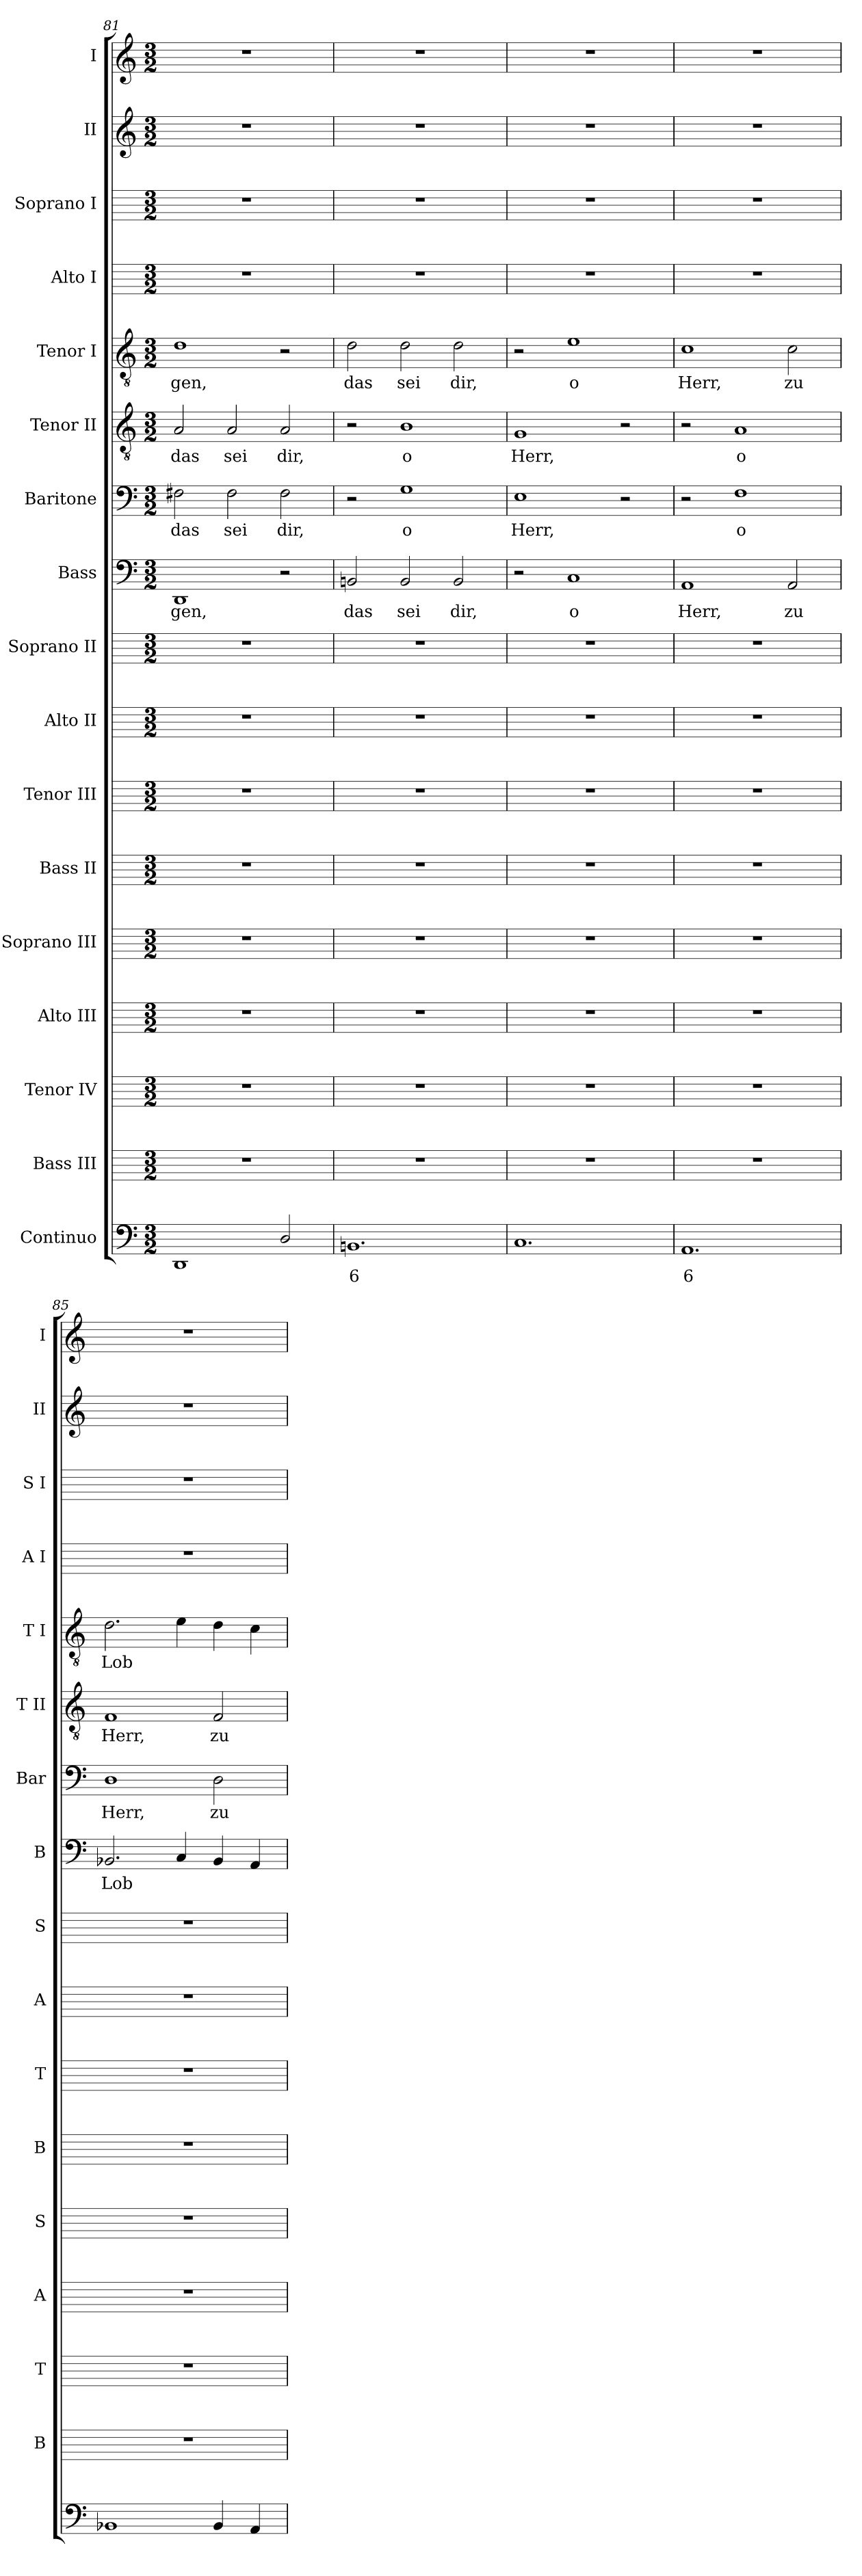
**kern	**text	**kern	**kern	**kern	**kern	**kern	**kern	**kern	**kern	**kern	**text	**kern	**text	**kern	**text	**kern	**text	**kern	**kern	**kern	**kern
*part17	*part17	*part16	*part15	*part14	*part13	*part12	*part11	*part10	*part9	*part8	*part8	*part7	*part7	*part6	*part6	*part5	*part5	*part4	*part3	*part2	*part1
*staff17	*staff17	*staff16	*staff15	*staff14	*staff13	*staff12	*staff11	*staff10	*staff9	*staff8	*staff8	*staff7	*staff7	*staff6	*staff6	*staff5	*staff5	*staff4	*staff3	*staff2	*staff1
*I"Continuo	*	*I"Bass III	*I"Tenor IV	*I"Alto III	*I"Soprano III	*I"Bass II	*I"Tenor III	*I"Alto II	*I"Soprano II	*I"Bass	*	*I"Baritone	*	*I"Tenor II	*	*I"Tenor I	*	*I"Alto I	*I"Soprano I	*I"II	*I"I
*	*	*I'B	*I'T	*I'A	*I'S	*I'B	*I'T	*I'A	*I'S	*I'B	*	*I'Bar	*	*I'T II	*	*I'T I	*	*I'A I	*I'S I	*I'II	*I'I
*clefF4	*	*	*	*	*	*	*	*	*	*clefF4	*	*clefF4	*	*clefGv2	*	*clefGv2	*	*	*	*clefG2	*clefG2
*	*	*ITrd4c7	*ITrd4c7	*ITrd4c7	*ITrd4c7	*ITrd4c7	*ITrd4c7	*ITrd4c7	*ITrd4c7	*	*	*	*	*	*	*	*	*	*	*	*
*k[]	*	*	*	*	*	*	*	*	*	*k[]	*	*k[]	*	*k[]	*	*k[]	*	*	*	*k[]	*k[]
*C:	*	*	*	*	*	*	*	*	*	*C:	*	*C:	*	*C:	*	*C:	*	*	*	*C:	*C:
*M3/2	*	*M3/2	*M3/2	*M3/2	*M3/2	*M3/2	*M3/2	*M3/2	*M3/2	*M3/2	*	*M3/2	*	*M3/2	*	*M3/2	*	*M3/2	*M3/2	*M3/2	*M3/2
=81	=81	=81	=81	=81	=81	=81	=81	=81	=81	=81	=81	=81	=81	=81	=81	=81	=81	=81	=81	=81	=81
!	!	!	!	!	!	!	!	!	!	!	!LO:LY:b	!	!LO:LY:b	!	!LO:LY:b	!	!LO:LY:b	!	!	!	!
1DD	.	1.r	1.r	1.r	1.r	1.r	1.r	1.r	1.r	1DD	-gen,	2F#X	das	2A	das	1d	gen,	1.r	1.r	1.r	1.r
!	!	!	!	!	!	!	!	!	!	!	!	!	!LO:LY:b	!	!LO:LY:b	!	!	!	!	!	!
.	.	.	.	.	.	.	.	.	.	.	.	2F#	sei	2A	sei	.	.	.	.	.	.
!	!	!	!	!	!	!	!	!	!	!	!	!	!LO:LY:b	!	!LO:LY:b	!	!	!	!	!	!
2D/	.	.	.	.	.	.	.	.	.	2r	.	2F#	dir,	2A	dir,	2r	.	.	.	.	.
=82	=82	=82	=82	=82	=82	=82	=82	=82	=82	=82	=82	=82	=82	=82	=82	=82	=82	=82	=82	=82	=82
!	!LO:LY:b	!	!	!	!	!	!	!	!	!	!LO:LY:b	!	!	!	!	!	!LO:LY:b	!	!	!	!
1.BBn	6	1.r	1.r	1.r	1.r	1.r	1.r	1.r	1.r	2BBn	das	2r	.	2r	.	2d	das	1.r	1.r	1.r	1.r
!	!	!	!	!	!	!	!	!	!	!	!LO:LY:b	!	!LO:LY:b	!	!LO:LY:b	!	!LO:LY:b	!	!	!	!
.	.	.	.	.	.	.	.	.	.	2BB	sei	1G	o	1B	o	2d	sei	.	.	.	.
!	!	!	!	!	!	!	!	!	!	!	!LO:LY:b	!	!	!	!	!	!LO:LY:b	!	!	!	!
.	.	.	.	.	.	.	.	.	.	2BB	dir,	.	.	.	.	2d	dir,	.	.	.	.
=83	=83	=83	=83	=83	=83	=83	=83	=83	=83	=83	=83	=83	=83	=83	=83	=83	=83	=83	=83	=83	=83
!	!	!	!	!	!	!	!	!	!	!	!	!	!LO:LY:b	!	!LO:LY:b	!	!	!	!	!	!
1.C	.	1.r	1.r	1.r	1.r	1.r	1.r	1.r	1.r	2r	.	1E	Herr,	1G	Herr,	2r	.	1.r	1.r	1.r	1.r
!	!	!	!	!	!	!	!	!	!	!	!LO:LY:b	!	!	!	!	!	!LO:LY:b	!	!	!	!
.	.	.	.	.	.	.	.	.	.	1C	o	.	.	.	.	1e	o	.	.	.	.
.	.	.	.	.	.	.	.	.	.	.	.	2r	.	2r	.	.	.	.	.	.	.
=84	=84	=84	=84	=84	=84	=84	=84	=84	=84	=84	=84	=84	=84	=84	=84	=84	=84	=84	=84	=84	=84
!	!LO:LY:b	!	!	!	!	!	!	!	!	!	!LO:LY:b	!	!	!	!	!	!LO:LY:b	!	!	!	!
1.AA	6	1.r	1.r	1.r	1.r	1.r	1.r	1.r	1.r	1AA	Herr,	2r	.	2r	.	1c	Herr,	1.r	1.r	1.r	1.r
!	!	!	!	!	!	!	!	!	!	!	!	!	!LO:LY:b	!	!LO:LY:b	!	!	!	!	!	!
.	.	.	.	.	.	.	.	.	.	.	.	1F	o	1A	o	.	.	.	.	.	.
!	!	!	!	!	!	!	!	!	!	!	!LO:LY:b	!	!	!	!	!	!LO:LY:b	!	!	!	!
.	.	.	.	.	.	.	.	.	.	2AA	zu	.	.	.	.	2c	zu	.	.	.	.
=85	=85	=85	=85	=85	=85	=85	=85	=85	=85	=85	=85	=85	=85	=85	=85	=85	=85	=85	=85	=85	=85
!	!	!	!	!	!	!	!	!	!	!	!LO:LY:b	!	!LO:LY:b	!	!LO:LY:b	!	!LO:LY:b	!	!	!	!
1BB-X	.	1.r	1.r	1.r	1.r	1.r	1.r	1.r	1.r	2.BB-X	Lob	1D	Herr,	1F	Herr,	2.d	Lob	1.r	1.r	1.r	1.r
.	.	.	.	.	.	.	.	.	.	4C	.	.	.	.	.	4e	.	.	.	.	.
!	!	!	!	!	!	!	!	!	!	!	!	!	!LO:LY:b	!	!LO:LY:b	!	!	!	!	!	!
4BB-	.	.	.	.	.	.	.	.	.	4BB-	.	2D	zu	2F	zu	4d	.	.	.	.	.
4AA	.	.	.	.	.	.	.	.	.	4AA	.	.	.	.	.	4c	.	.	.	.	.
=	=	=	=	=	=	=	=	=	=	=	=	=	=	=	=	=	=	=	=	=	=
*-	*-	*-	*-	*-	*-	*-	*-	*-	*-	*-	*-	*-	*-	*-	*-	*-	*-	*-	*-	*-	*-
